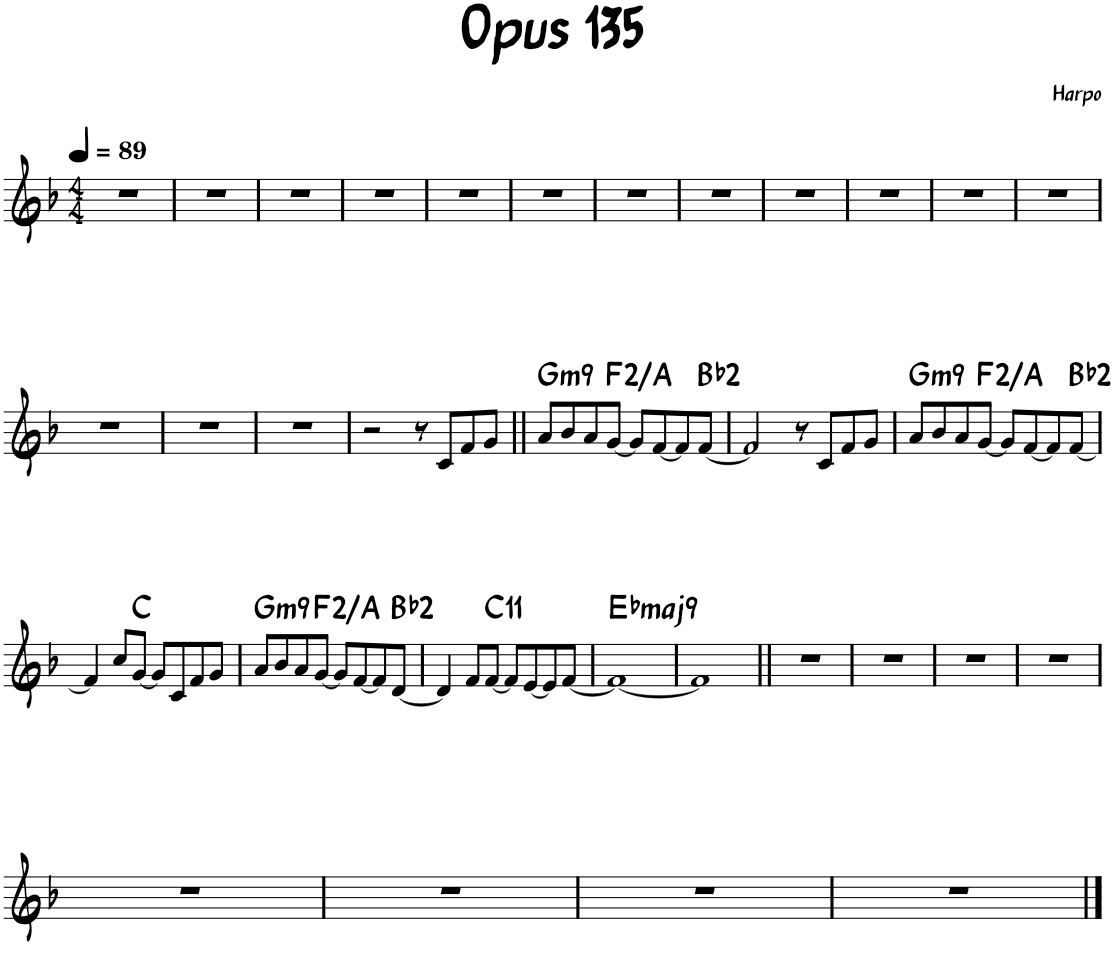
**kern	**harte
*part1	*part1
*staff1	*
*I"Piano	*
*I'Pno.	*
*clefG2	*
*k[b-]	*
*M4/4	*
*MM89	*
=1	=1
1r	.
=2	=2
1r	.
=3	=3
1r	.
=4	=4
1r	.
=5	=5
1r	.
=6	=6
1r	.
=7	=7
1r	.
=8	=8
1r	.
=9	=9
1r	.
=10	=10
1r	.
=11	=11
1r	.
=12	=12
1r	.
!!LO:LB:g=z
=13	=13
1r	.
=14	=14
1r	.
=15	=15
1r	.
=16	=16
2r	.
8r	.
8c/L	.
8f/	.
8g/J	.
=17||	=17||
!	!LO:H:kt=m9
8a/L	G:min9
8b-/	.
8a/	.
[8g/J	F:maj(2)/3
8g/L]	.
[8f/	.
8f/]	.
[8f/J	Bb:maj(2)
=18	=18
2f/]	.
8r	.
8c/L	.
8f/	.
8g/J	.
=19	=19
!	!LO:H:kt=m9
8a/L	G:min9
8b-/	.
8a/	.
[8g/J	F:maj(2)/3
8g/L]	.
[8f/	.
8f/]	.
[8f/J	Bb:maj(2)
!!LO:LB:g=z
=20	=20
4f/]	.
8cc/L	.
[8g/J	C:maj
8g/L]	.
8c/	.
8f/	.
8g/J	.
=21	=21
!	!LO:H:kt=m9
8a/L	G:min9
8b-/	.
8a/	.
[8g/J	F:maj(2)/3
8g/L]	.
[8f/	.
8f/]	.
[8d/J	Bb:maj(2)
=22	=22
4d/]	.
8f/L	.
!	!LO:H:kt=11
[8f/J	C:9(11)
8f/L]	.
[8e/	.
8e/]	.
[8f/J	.
=23	=23
!	!LO:H:kt=maj9
1f_	Eb:maj9
=24	=24
1f]	.
=25||	=25||
1r	.
=26	=26
1r	.
=27	=27
1r	.
=28	=28
1r	.
!!LO:LB:g=z
=29	=29
1r	.
=30	=30
1r	.
=31	=31
1r	.
=32	=32
1r	.
==	==
*-	*-
